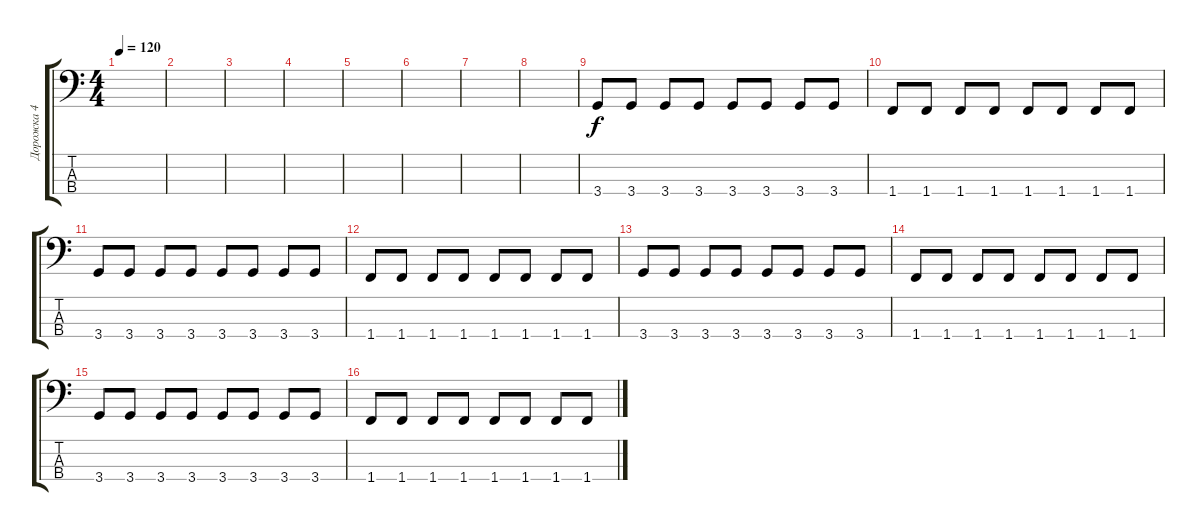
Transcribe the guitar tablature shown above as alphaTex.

\track ("Дорожка 4" "Дорожка 4") {instrument electricbassfinger}
\staff {score tabs}
\tuning (G2 D2 A1 E1) {hide}
\ts (4 4)
\tempo 120
\clef f4
\ks c
|
|
|
|
|
|
|
|
3.4.8 3.4.8 3.4.8 3.4.8 3.4.8 3.4.8 3.4.8 3.4.8 |
1.4.8 1.4.8 1.4.8 1.4.8 1.4.8 1.4.8 1.4.8 1.4.8 |
3.4.8 3.4.8 3.4.8 3.4.8 3.4.8 3.4.8 3.4.8 3.4.8 |
1.4.8 1.4.8 1.4.8 1.4.8 1.4.8 1.4.8 1.4.8 1.4.8 |
3.4.8 3.4.8 3.4.8 3.4.8 3.4.8 3.4.8 3.4.8 3.4.8 |
1.4.8 1.4.8 1.4.8 1.4.8 1.4.8 1.4.8 1.4.8 1.4.8 |
3.4.8 3.4.8 3.4.8 3.4.8 3.4.8 3.4.8 3.4.8 3.4.8 |
1.4.8 1.4.8 1.4.8 1.4.8 1.4.8 1.4.8 1.4.8 1.4.8
